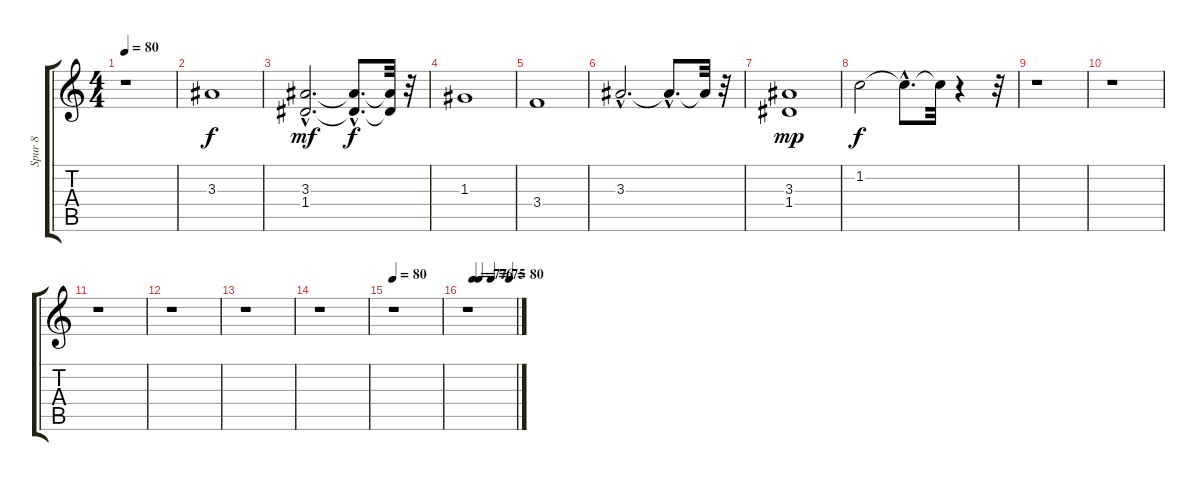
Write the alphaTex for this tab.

\track ("Spur 8" "Spur 8") {instrument overdrivenguitar}
\staff {score tabs}
\tuning (E4 B3 G3 D3 A2 E2) {hide}
\ts (4 4)
\tempo 80
\clef g2
\ks c
r.1{dy fff} |
3.3.1{dy f} |
(3.3{hac} 1.4{hac}).2{d dy mf} (3.3{hac t} 1.4{hac t}).8{d dy f} (3.3{t} 1.4{t}).32 r.32 |
1.3.1 |
3.4.1 |
3.3{hac}.2{d} 3.3{hac t}.8{d} 3.3{t}.32 r.32 |
(3.3 1.4).1{dy mp} |
1.2.2{dy f} 1.2{hac t}.8{d} 1.2{t}.32 r.4 r.32 |
r.1 |
r.1 |
r.1 |
r.1 |
r.1 |
r.1 |
\tempo 80
r.1 |
\tempo (77 0.125)
\tempo (76 0.25)
\tempo (75 0.5)
\tempo (80 0.875)
r.1
